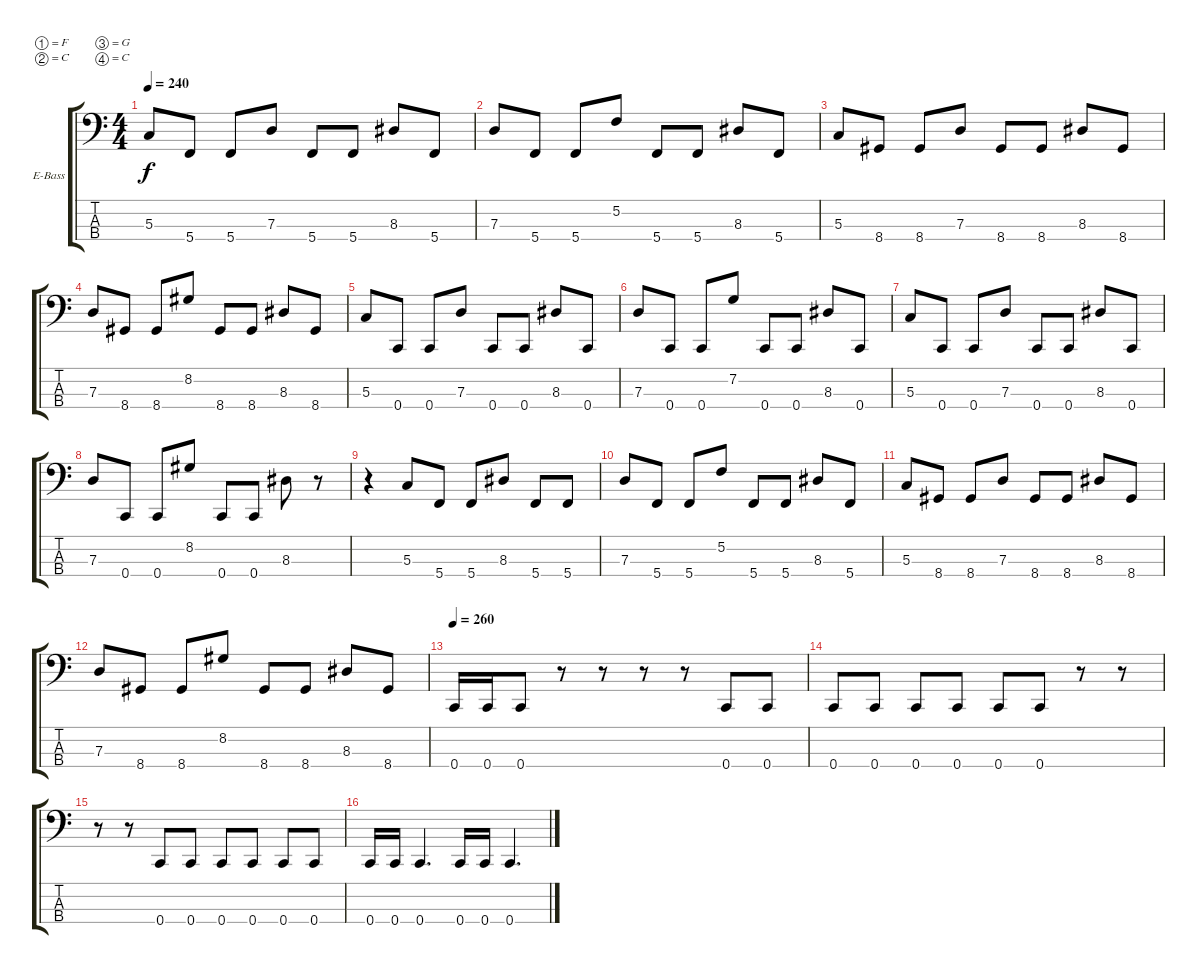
\bracketExtendMode groupsimilarinstruments
\firstSystemTrackNameOrientation horizontal
\otherSystemsTrackNameOrientation horizontal
\track ("Nick" "E-Bass") {instrument electricbassfinger}
\staff {score tabs}
\tuning (F2 C2 G1 C1)
\ts (4 4)
\tempo 240
\clef f4
\ks c
5.3.8{dy f} 5.4.8 5.4.8 7.3.8 5.4.8 5.4.8 8.3.8 5.4.8 |
7.3.8 5.4.8 5.4.8 5.2.8 5.4.8 5.4.8 8.3.8 5.4.8 |
5.3.8 8.4.8 8.4.8 7.3.8 8.4.8 8.4.8 8.3.8 8.4.8 |
7.3.8 8.4.8 8.4.8 8.2.8 8.4.8 8.4.8 8.3.8 8.4.8 |
5.3.8 0.4.8 0.4.8 7.3.8 0.4.8 0.4.8 8.3.8 0.4.8 |
7.3.8 0.4.8 0.4.8 7.2.8 0.4.8 0.4.8 8.3.8 0.4.8 |
5.3.8 0.4.8 0.4.8 7.3.8 0.4.8 0.4.8 8.3.8 0.4.8 |
7.3.8 0.4.8 0.4.8 8.2.8 0.4.8 0.4.8 8.3.8 r.8 |
r.4 5.3.8 5.4.8 5.4.8 8.3.8 5.4.8 5.4.8 |
7.3.8 5.4.8 5.4.8 5.2.8 5.4.8 5.4.8 8.3.8 5.4.8 |
5.3.8 8.4.8 8.4.8 7.3.8 8.4.8 8.4.8 8.3.8 8.4.8 |
7.3.8 8.4.8 8.4.8 8.2.8 8.4.8 8.4.8 8.3.8 8.4.8 |
\tempo 260
0.4.16 0.4.16 0.4.8 r.8 r.8 r.8 r.8 0.4.8 0.4.8 |
0.4.8 0.4.8 0.4.8 0.4.8 0.4.8 0.4.8 r.8 r.8 |
r.8 r.8 0.4.8 0.4.8 0.4.8 0.4.8 0.4.8 0.4.8 |
0.4.16 0.4.16 0.4.4{d} 0.4.16 0.4.16 0.4.4{d}
